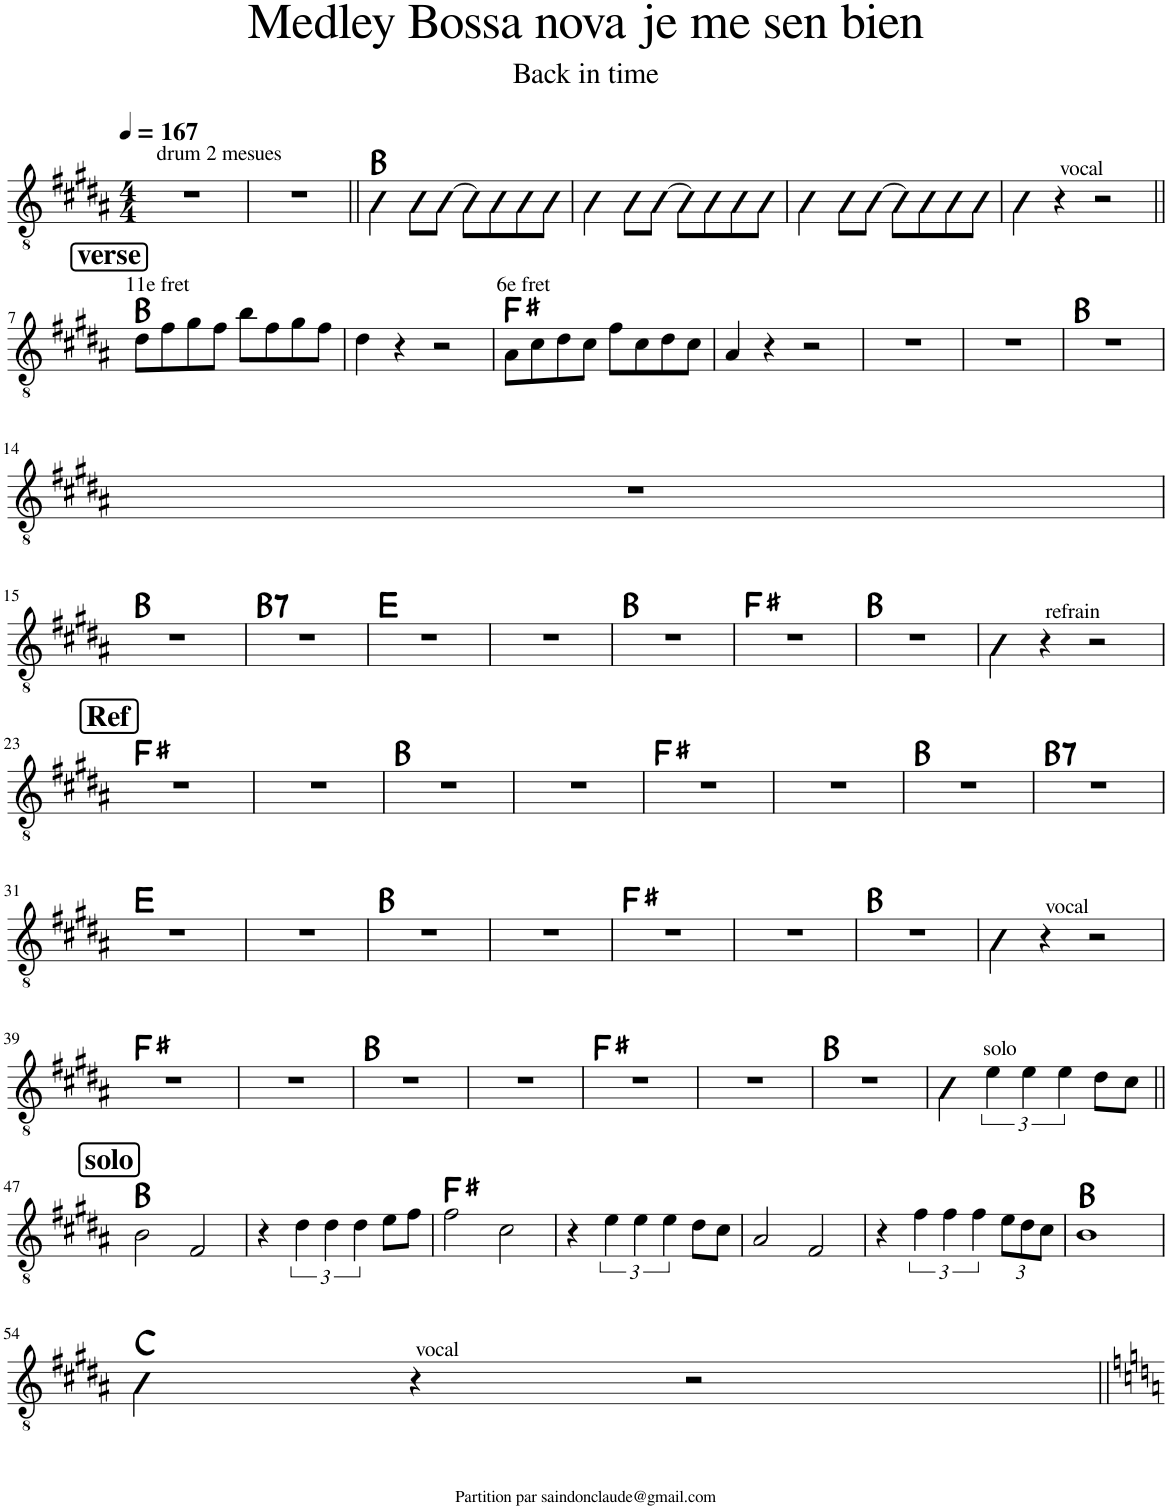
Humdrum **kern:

**kern	**harte
*part1	*part1
*staff1	*
*I"Classical Guitar	*
*I'Guit.	*
*clefGv2	*
*k[f#c#g#d#a#]	*
*M4/4	*
*MM167	*
=1	=1
!LO:TX:a:t=drum 2 mesues	!
1r	.
=2	=2
1r	.
=3||	=3||
4B\	B:maj
8B\L	.
[8B\J	.
8B\L]	.
8B\	.
8B\	.
8B\J	.
=4	=4
4B\	.
8B\L	.
[8B\J	.
8B\L]	.
8B\	.
8B\	.
8B\J	.
=5	=5
4B\	.
8B\L	.
[8B\J	.
8B\L]	.
8B\	.
8B\	.
8B\J	.
=6	=6
4B\	.
!LO:TX:a:t=vocal	!
4r	.
2r	.
!!LO:LB:g=z
!!LO:REH:place=s1:a:B:rj:fs=14:t=verse
=7||	=7||
8d#\L	B:maj
!LO:TX:a:t=11e fret	!
8f#\	.
8g#\	.
8f#\J	.
8b\L	.
8f#\	.
8g#\	.
8f#\J	.
=8	=8
4d#\	.
4r	.
2r	.
=9	=9
8A#\L	F#:maj
!LO:TX:a:t=6e fret	!
8c#\	.
8d#\	.
8c#\J	.
8f#\L	.
8c#\	.
8d#\	.
8c#\J	.
=10	=10
4A#/	.
4r	.
2r	.
=11	=11
1r	.
=12	=12
1r	.
=13	=13
1r	B:maj
!!LO:LB:g=z
=14	=14
1r	.
!!LO:LB:g=z
=15	=15
1r	B:maj
=16	=16
!	!LO:H:kt=7
1r	B:7
=17	=17
1r	E:maj
=18	=18
1r	.
=19	=19
1r	B:maj
=20	=20
1r	F#:maj
=21	=21
1r	B:maj
=22	=22
4B\	.
!LO:TX:a:t=refrain	!
4r	.
2r	.
!!LO:LB:g=z
!!LO:REH:place=s1:a:B:rj:fs=14:t=Ref
=23	=23
1r	F#:maj
=24	=24
1r	.
=25	=25
1r	B:maj
=26	=26
1r	.
=27	=27
1r	F#:maj
=28	=28
1r	.
=29	=29
1r	B:maj
=30	=30
!	!LO:H:kt=7
1r	B:7
!!LO:LB:g=z
=31	=31
1r	E:maj
=32	=32
1r	.
=33	=33
1r	B:maj
=34	=34
1r	.
=35	=35
1r	F#:maj
=36	=36
1r	.
=37	=37
1r	B:maj
=38	=38
4B\	.
!LO:TX:a:t=vocal	!
4r	.
2r	.
!!LO:LB:g=z
=39	=39
1r	F#:maj
=40	=40
1r	.
=41	=41
1r	B:maj
=42	=42
1r	.
=43	=43
1r	F#:maj
=44	=44
1r	.
=45	=45
1r	B:maj
=46	=46
4B\	.
!LO:TX:a:t=solo	!
6e\	.
6e\	.
6e\	.
8d#\L	.
8c#\J	.
!!LO:LB:g=z
!!LO:REH:place=s1:a:B:rj:fs=14:t=solo
=47||	=47||
2B\	B:maj
2F#/	.
=48	=48
4r	.
6d#\	.
6d#\	.
6d#\	.
8e\L	.
8f#\J	.
=49	=49
2f#\	F#:maj
2c#\	.
=50	=50
4r	.
6e\	.
6e\	.
6e\	.
8d#\L	.
8c#\J	.
=51	=51
2A#/	.
2F#/	.
=52	=52
4r	.
6f#\	.
6f#\	.
6f#\	.
*Xbrackettup	*
12e\L	.
12d#\	.
12c#\J	.
=53	=53
1B	B:maj
!!LO:LB:g=z
=54	=54
4B\	C:maj
!LO:TX:a:t=vocal	!
4r	.
2r	.
=||	=||
*-	*-
